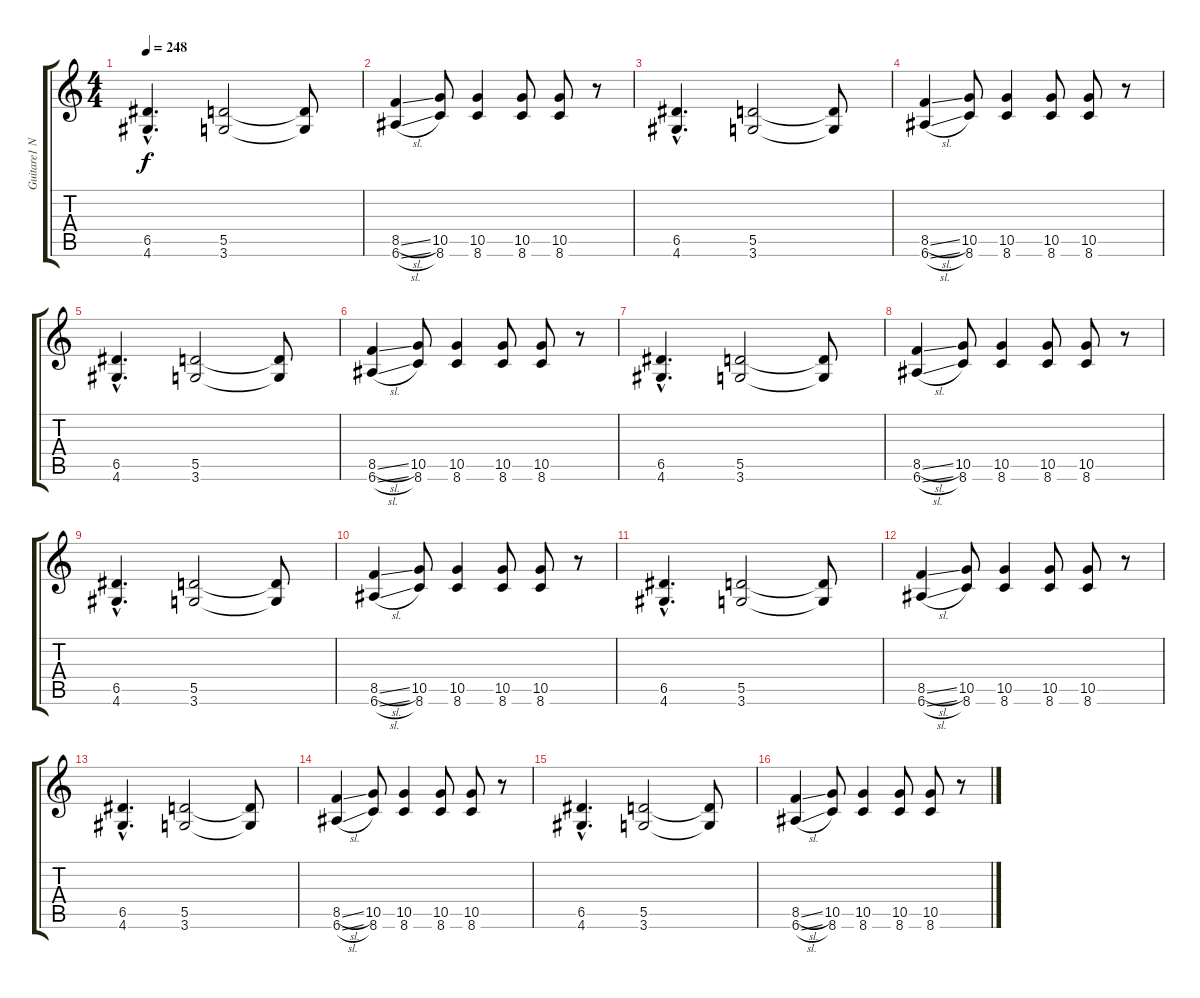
\track ("Guitare1 Normal tune" "Guitare1 N") {instrument overdrivenguitar}
\staff {score tabs}
\tuning (E4 B3 G3 D3 A2 E2) {hide}
\ts (4 4)
\tempo 248
\clef g2
\ks c
(6.5{hac} 4.6{hac}).4{d dy f} (5.5 3.6).2 (5.5{t} 3.6{t}).8 |
(8.5{sl} 6.6{sl}).4 (10.5 8.6).8 (10.5 8.6).4 (10.5 8.6).8 (10.5 8.6).8 r.8 |
(6.5{hac} 4.6{hac}).4{d} (5.5 3.6).2 (5.5{t} 3.6{t}).8 |
(8.5{sl} 6.6{sl}).4 (10.5 8.6).8 (10.5 8.6).4 (10.5 8.6).8 (10.5 8.6).8 r.8 |
(6.5{hac} 4.6{hac}).4{d} (5.5 3.6).2 (5.5{t} 3.6{t}).8 |
(8.5{sl} 6.6{sl}).4 (10.5 8.6).8 (10.5 8.6).4 (10.5 8.6).8 (10.5 8.6).8 r.8 |
(6.5{hac} 4.6{hac}).4{d} (5.5 3.6).2 (5.5{t} 3.6{t}).8 |
(8.5{sl} 6.6{sl}).4 (10.5 8.6).8 (10.5 8.6).4 (10.5 8.6).8 (10.5 8.6).8 r.8 |
(6.5{hac} 4.6{hac}).4{d} (5.5 3.6).2 (5.5{t} 3.6{t}).8 |
(8.5{sl} 6.6{sl}).4 (10.5 8.6).8 (10.5 8.6).4 (10.5 8.6).8 (10.5 8.6).8 r.8 |
(6.5{hac} 4.6{hac}).4{d} (5.5 3.6).2 (5.5{t} 3.6{t}).8 |
(8.5{sl} 6.6{sl}).4 (10.5 8.6).8 (10.5 8.6).4 (10.5 8.6).8 (10.5 8.6).8 r.8 |
(6.5{hac} 4.6{hac}).4{d} (5.5 3.6).2 (5.5{t} 3.6{t}).8 |
(8.5{sl} 6.6{sl}).4 (10.5 8.6).8 (10.5 8.6).4 (10.5 8.6).8 (10.5 8.6).8 r.8 |
(6.5{hac} 4.6{hac}).4{d} (5.5 3.6).2 (5.5{t} 3.6{t}).8 |
(8.5{sl} 6.6{sl}).4 (10.5 8.6).8 (10.5 8.6).4 (10.5 8.6).8 (10.5 8.6).8 r.8
